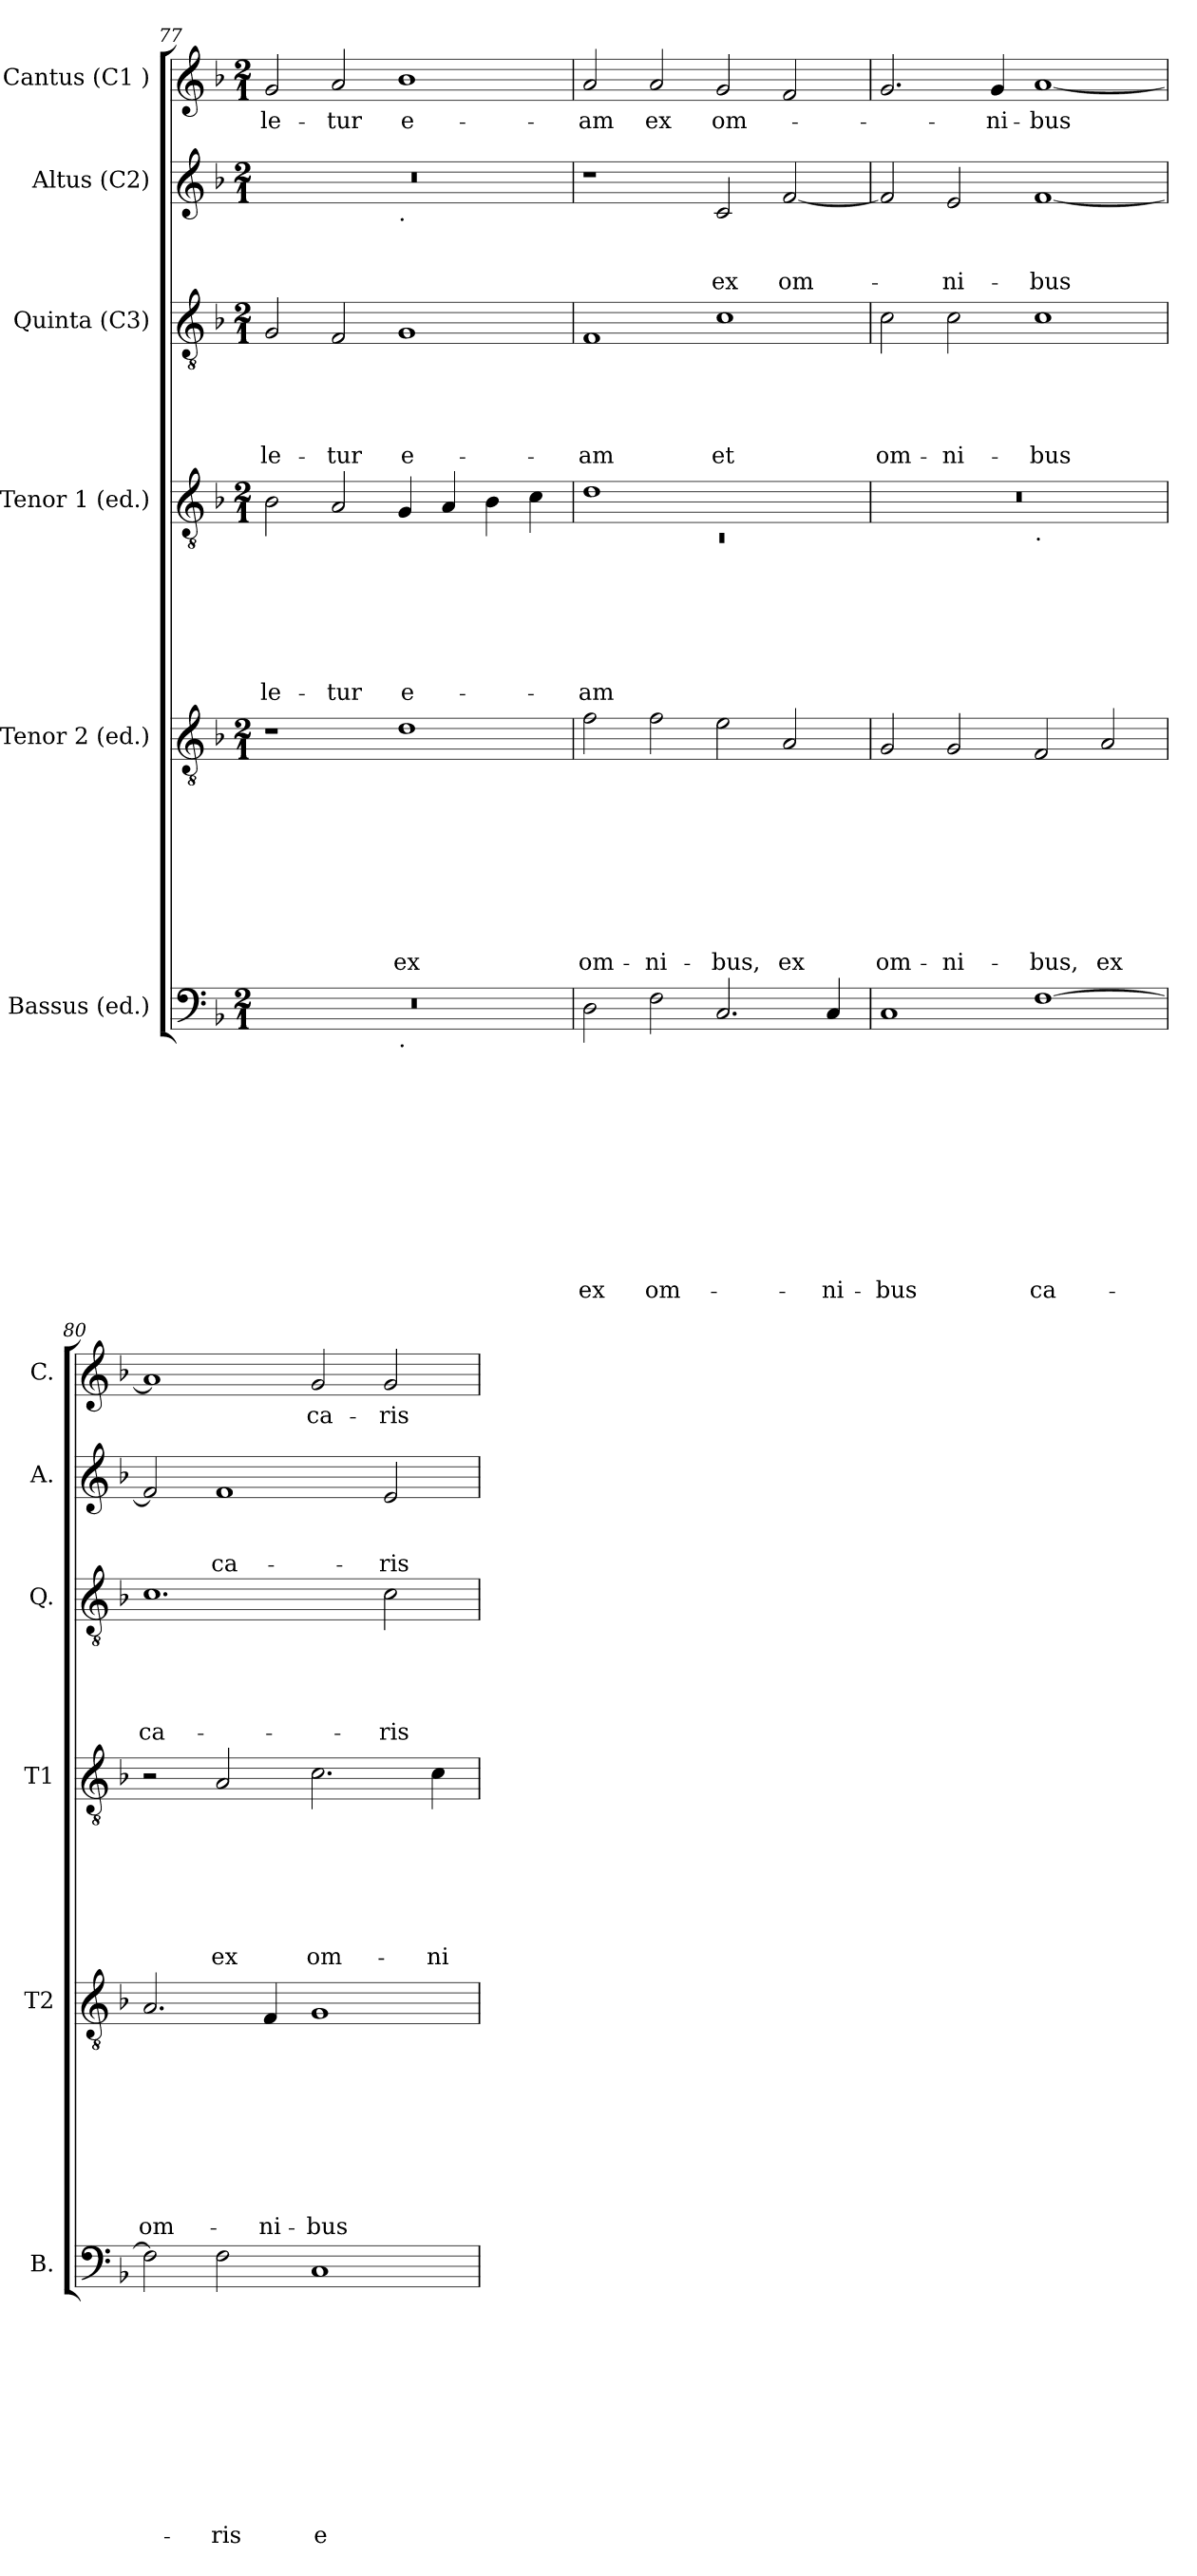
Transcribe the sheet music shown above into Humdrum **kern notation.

**kern	**text	**text	**text	**text	**text	**text	**text	**text	**text	**text	**text	**kern	**text	**text	**text	**text	**text	**text	**text	**text	**text	**kern	**text	**text	**text	**text	**text	**text	**text	**kern	**text	**text	**text	**text	**text	**kern	**text	**text	**text	**kern	**text
*part6	*part6	*part6	*part6	*part6	*part6	*part6	*part6	*part6	*part6	*part6	*part6	*part5	*part5	*part5	*part5	*part5	*part5	*part5	*part5	*part5	*part5	*part4	*part4	*part4	*part4	*part4	*part4	*part4	*part4	*part3	*part3	*part3	*part3	*part3	*part3	*part2	*part2	*part2	*part2	*part1	*part1
*staff6	*staff6	*staff6	*staff6	*staff6	*staff6	*staff6	*staff6	*staff6	*staff6	*staff6	*staff6	*staff5	*staff5	*staff5	*staff5	*staff5	*staff5	*staff5	*staff5	*staff5	*staff5	*staff4	*staff4	*staff4	*staff4	*staff4	*staff4	*staff4	*staff4	*staff3	*staff3	*staff3	*staff3	*staff3	*staff3	*staff2	*staff2	*staff2	*staff2	*staff1	*staff1
*I"Bassus (ed.)	*	*	*	*	*	*	*	*	*	*	*	*I"Tenor 2 (ed.)	*	*	*	*	*	*	*	*	*	*I"Tenor 1 (ed.)	*	*	*	*	*	*	*	*I"Quinta (C3)	*	*	*	*	*	*I"Altus (C2)	*	*	*	*I"Cantus (C1 )	*
*I'B.	*	*	*	*	*	*	*	*	*	*	*	*I'T2	*	*	*	*	*	*	*	*	*	*I'T1	*	*	*	*	*	*	*	*I'Q.	*	*	*	*	*	*I'A.	*	*	*	*I'C.	*
*clefF4	*	*	*	*	*	*	*	*	*	*	*	*clefGv2	*	*	*	*	*	*	*	*	*	*clefGv2	*	*	*	*	*	*	*	*clefGv2	*	*	*	*	*	*clefG2	*	*	*	*clefG2	*
*k[b-]	*	*	*	*	*	*	*	*	*	*	*	*k[b-]	*	*	*	*	*	*	*	*	*	*k[b-]	*	*	*	*	*	*	*	*k[b-]	*	*	*	*	*	*k[b-]	*	*	*	*k[b-]	*
*F:	*	*	*	*	*	*	*	*	*	*	*	*F:	*	*	*	*	*	*	*	*	*	*F:	*	*	*	*	*	*	*	*F:	*	*	*	*	*	*F:	*	*	*	*F:	*
*M2/1	*	*	*	*	*	*	*	*	*	*	*	*M2/1	*	*	*	*	*	*	*	*	*	*M2/1	*	*	*	*	*	*	*	*M2/1	*	*	*	*	*	*M2/1	*	*	*	*M2/1	*
=77	=77	=77	=77	=77	=77	=77	=77	=77	=77	=77	=77	=77	=77	=77	=77	=77	=77	=77	=77	=77	=77	=77	=77	=77	=77	=77	=77	=77	=77	=77	=77	=77	=77	=77	=77	=77	=77	=77	=77	=77	=77
!	!	!	!	!	!	!	!	!	!	!	!	!	!	!	!	!	!	!	!	!	!	!	!	!	!	!	!	!	!LO:LY:b	!	!	!	!	!	!LO:LY:b	!	!	!	!	!	!LO:LY:b
*^	*	*	*	*	*	*	*	*	*	*	*	*	*	*	*	*	*	*	*	*	*	*	*	*	*	*	*	*	*	*	*	*	*	*	*	*^	*	*	*	*	*
0r	1ryy	.	.	.	.	.	.	.	.	.	.	.	1r	.	.	.	.	.	.	.	.	.	2B-\	.	.	.	.	.	.	-le-	2G/	.	.	.	.	-le-	0r	1ryy	.	.	.	2g/	-le-
!	!	!	!	!	!	!	!	!	!	!	!	!	!	!	!	!	!	!	!	!	!	!	!	!	!	!	!	!	!	!LO:LY:b	!	!	!	!	!	!LO:LY:b	!	!	!	!	!	!	!LO:LY:b
.	.	.	.	.	.	.	.	.	.	.	.	.	.	.	.	.	.	.	.	.	.	.	2A/	.	.	.	.	.	.	-tur	2F/	.	.	.	.	-tur	.	.	.	.	.	2a/	-tur
!	!	!	!	!	!	!	!	!	!	!	!	!	!	!	!	!	!	!	!	!	!	!	!	!	!	!	!	!	!	!	!	!	!	!	!	!	!	!LO:TX:b:t=.	!	!	!	!	!
!	!LO:TX:b:t=.	!	!	!	!	!	!	!	!	!	!	!	!	!	!	!	!	!	!	!	!	!	!	!	!	!	!	!	!	!	!	!	!	!	!	!	!	!	!	!	!	!	!
!	!	!	!	!	!	!	!	!	!	!	!	!	!	!	!	!	!	!	!	!	!	!LO:LY:b	!	!	!	!	!	!	!	!LO:LY:b	!	!	!	!	!	!LO:LY:b:rj	!	!	!	!	!	!	!LO:LY:b:rj
.	1ryy	.	.	.	.	.	.	.	.	.	.	.	1d	.	.	.	.	.	.	.	.	ex	4G/	.	.	.	.	.	.	e-	1G	.	.	.	.	e-	.	1ryy	.	.	.	1b-	e-
.	.	.	.	.	.	.	.	.	.	.	.	.	.	.	.	.	.	.	.	.	.	.	4A/	.	.	.	.	.	.	.	.	.	.	.	.	.	.	.	.	.	.	.	.
.	.	.	.	.	.	.	.	.	.	.	.	.	.	.	.	.	.	.	.	.	.	.	4B-\	.	.	.	.	.	.	.	.	.	.	.	.	.	.	.	.	.	.	.	.
.	.	.	.	.	.	.	.	.	.	.	.	.	.	.	.	.	.	.	.	.	.	.	4c\	.	.	.	.	.	.	.	.	.	.	.	.	.	.	.	.	.	.	.	.
=78	=78	=78	=78	=78	=78	=78	=78	=78	=78	=78	=78	=78	=78	=78	=78	=78	=78	=78	=78	=78	=78	=78	=78	=78	=78	=78	=78	=78	=78	=78	=78	=78	=78	=78	=78	=78	=78	=78	=78	=78	=78	=78	=78
*	*	*	*	*	*	*	*	*	*	*	*	*	*	*	*	*	*	*	*	*	*	*	*^	*	*	*	*	*	*	*	*	*	*	*	*	*	*	*	*	*	*	*	*
!	!	!	!	!	!	!	!	!	!	!	!	!LO:LY:b	!	!	!	!	!	!	!	!	!	!LO:LY:b	!	!LO:N:vis=1	!	!	!	!	!	!	!LO:LY:b	!	!	!	!	!	!LO:LY:b	!	!	!	!	!	!	!LO:LY:b
*v	*v	*	*	*	*	*	*	*	*	*	*	*	*	*	*	*	*	*	*	*	*	*	*	*	*	*	*	*	*	*	*	*	*	*	*	*	*	*v	*v	*	*	*	*	*
2D\	.	.	.	.	.	.	.	.	.	.	ex	2f\	.	.	.	.	.	.	.	.	om-	1d	0rC	.	.	.	.	.	.	-am	1F	.	.	.	.	-am	1r	.	.	.	2a/	-am
!	!	!	!	!	!	!	!	!	!	!	!LO:LY:b	!	!	!	!	!	!	!	!	!	!LO:LY:b	!	!	!	!	!	!	!	!	!	!	!	!	!	!	!	!	!	!	!	!	!LO:LY:b
2F\	.	.	.	.	.	.	.	.	.	.	om-	2f\	.	.	.	.	.	.	.	.	-ni-	.	.	.	.	.	.	.	.	.	.	.	.	.	.	.	.	.	.	.	2a/	ex
!	!	!	!	!	!	!	!	!	!	!	!	!	!	!	!	!	!	!	!	!	!LO:LY:b	!	!	!	!	!	!	!	!	!	!	!	!	!	!	!LO:LY:b	!	!	!	!LO:LY:b	!	!LO:LY:b
2.C/	.	.	.	.	.	.	.	.	.	.	.	2e\	.	.	.	.	.	.	.	.	-bus,	1ryy	.	.	.	.	.	.	.	.	1c	.	.	.	.	et	2c/	.	.	ex	2g/	om-
!	!	!	!	!	!	!	!	!	!	!	!	!	!	!	!	!	!	!	!	!	!LO:LY:b	!	!	!	!	!	!	!	!	!	!	!	!	!	!	!	!	!	!	!LO:LY:b	!	!
.	.	.	.	.	.	.	.	.	.	.	.	2A/	.	.	.	.	.	.	.	.	ex	.	.	.	.	.	.	.	.	.	.	.	.	.	.	.	[<2f/	.	.	om-	2f/	.
!	!	!	!	!	!	!	!	!	!	!	!LO:LY:b	!	!	!	!	!	!	!	!	!	!	!	!	!	!	!	!	!	!	!	!	!	!	!	!	!	!	!	!	!	!	!
4C/	.	.	.	.	.	.	.	.	.	.	-ni-	.	.	.	.	.	.	.	.	.	.	.	.	.	.	.	.	.	.	.	.	.	.	.	.	.	.	.	.	.	.	.
=79	=79	=79	=79	=79	=79	=79	=79	=79	=79	=79	=79	=79	=79	=79	=79	=79	=79	=79	=79	=79	=79	=79	=79	=79	=79	=79	=79	=79	=79	=79	=79	=79	=79	=79	=79	=79	=79	=79	=79	=79	=79	=79
!	!	!	!	!	!	!	!	!	!	!	!LO:LY:b	!	!	!	!	!	!	!	!	!	!LO:LY:b	!	!	!	!	!	!	!	!	!	!	!	!	!	!	!LO:LY:b	!	!	!	!	!	!
1C	.	.	.	.	.	.	.	.	.	.	-bus	2G/	.	.	.	.	.	.	.	.	om-	0r	1ryy	.	.	.	.	.	.	.	2c\	.	.	.	.	om-	2f/]	.	.	.	2.g/	.
!	!	!	!	!	!	!	!	!	!	!	!	!	!	!	!	!	!	!	!	!	!LO:LY:b	!	!	!	!	!	!	!	!	!	!	!	!	!	!	!LO:LY:b	!	!	!	!LO:LY:b	!	!
.	.	.	.	.	.	.	.	.	.	.	.	2G/	.	.	.	.	.	.	.	.	-ni-	.	.	.	.	.	.	.	.	.	2c\	.	.	.	.	-ni-	2e/	.	.	-ni-	.	.
!	!	!	!	!	!	!	!	!	!	!	!	!	!	!	!	!	!	!	!	!	!	!	!	!	!	!	!	!	!	!	!	!	!	!	!	!	!	!	!	!	!	!LO:LY:b
.	.	.	.	.	.	.	.	.	.	.	.	.	.	.	.	.	.	.	.	.	.	.	.	.	.	.	.	.	.	.	.	.	.	.	.	.	.	.	.	.	4g/	-ni-
!	!	!	!	!	!	!	!	!	!	!	!	!	!	!	!	!	!	!	!	!	!	!	!LO:TX:b:t=.	!	!	!	!	!	!	!	!	!	!	!	!	!	!	!	!	!	!	!
!	!	!	!	!	!	!	!	!	!	!	!LO:LY:b	!	!	!	!	!	!	!	!	!	!LO:LY:b	!	!	!	!	!	!	!	!	!	!	!	!	!	!	!LO:LY:b	!	!	!	!LO:LY:b	!	!LO:LY:b
[>1F	.	.	.	.	.	.	.	.	.	.	ca-	2F/	.	.	.	.	.	.	.	.	-bus,	.	1ryy	.	.	.	.	.	.	.	1c	.	.	.	.	-bus	[<1f	.	.	-bus	[<1a	-bus
!	!	!	!	!	!	!	!	!	!	!	!	!	!	!	!	!	!	!	!	!	!LO:LY:b	!	!	!	!	!	!	!	!	!	!	!	!	!	!	!	!	!	!	!	!	!
.	.	.	.	.	.	.	.	.	.	.	.	2A/	.	.	.	.	.	.	.	.	ex	.	.	.	.	.	.	.	.	.	.	.	.	.	.	.	.	.	.	.	.	.
=80	=80	=80	=80	=80	=80	=80	=80	=80	=80	=80	=80	=80	=80	=80	=80	=80	=80	=80	=80	=80	=80	=80	=80	=80	=80	=80	=80	=80	=80	=80	=80	=80	=80	=80	=80	=80	=80	=80	=80	=80	=80	=80
!	!	!	!	!	!	!	!	!	!	!	!	!	!	!	!	!	!	!	!	!	!LO:LY:b	!	!	!	!	!	!	!	!	!	!	!	!	!	!	!LO:LY:b	!	!	!	!	!	!
*	*	*	*	*	*	*	*	*	*	*	*	*	*	*	*	*	*	*	*	*	*	*v	*v	*	*	*	*	*	*	*	*	*	*	*	*	*	*	*	*	*	*	*
2F\]	.	.	.	.	.	.	.	.	.	.	.	2.A/	.	.	.	.	.	.	.	.	om-	2r	.	.	.	.	.	.	.	1.c	.	.	.	.	ca-	2f/]	.	.	.	1a]	.
!	!	!	!	!	!	!	!	!	!	!	!LO:LY:b	!	!	!	!	!	!	!	!	!	!	!	!	!	!	!	!	!	!LO:LY:b	!	!	!	!	!	!	!	!	!	!LO:LY:b	!	!
2F\	.	.	.	.	.	.	.	.	.	.	-ris	.	.	.	.	.	.	.	.	.	.	2A/	.	.	.	.	.	.	ex	.	.	.	.	.	.	1f	.	.	ca-	.	.
!	!	!	!	!	!	!	!	!	!	!	!	!	!	!	!	!	!	!	!	!	!LO:LY:b	!	!	!	!	!	!	!	!	!	!	!	!	!	!	!	!	!	!	!	!
.	.	.	.	.	.	.	.	.	.	.	.	4F/	.	.	.	.	.	.	.	.	-ni-	.	.	.	.	.	.	.	.	.	.	.	.	.	.	.	.	.	.	.	.
!	!	!	!	!	!	!	!	!	!	!	!LO:LY:b:rj	!	!	!	!	!	!	!	!	!	!LO:LY:b:rj	!	!	!	!	!	!	!	!LO:LY:b	!	!	!	!	!	!	!	!	!	!	!	!LO:LY:b
1C	.	.	.	.	.	.	.	.	.	.	e-	1G	.	.	.	.	.	.	.	.	-bus	2.c\	.	.	.	.	.	.	om-	.	.	.	.	.	.	.	.	.	.	2g/	ca-
!	!	!	!	!	!	!	!	!	!	!	!	!	!	!	!	!	!	!	!	!	!	!	!	!	!	!	!	!	!	!	!	!	!	!	!LO:LY:b	!	!	!	!LO:LY:b	!	!LO:LY:b
.	.	.	.	.	.	.	.	.	.	.	.	.	.	.	.	.	.	.	.	.	.	.	.	.	.	.	.	.	.	2c\	.	.	.	.	-ris	2e/	.	.	-ris	2g/	-ris
!	!	!	!	!	!	!	!	!	!	!	!	!	!	!	!	!	!	!	!	!	!	!	!	!	!	!	!	!	!LO:LY:b	!	!	!	!	!	!	!	!	!	!	!	!
.	.	.	.	.	.	.	.	.	.	.	.	.	.	.	.	.	.	.	.	.	.	4c\	.	.	.	.	.	.	-ni-	.	.	.	.	.	.	.	.	.	.	.	.
=	=	=	=	=	=	=	=	=	=	=	=	=	=	=	=	=	=	=	=	=	=	=	=	=	=	=	=	=	=	=	=	=	=	=	=	=	=	=	=	=	=
*-	*-	*-	*-	*-	*-	*-	*-	*-	*-	*-	*-	*-	*-	*-	*-	*-	*-	*-	*-	*-	*-	*-	*-	*-	*-	*-	*-	*-	*-	*-	*-	*-	*-	*-	*-	*-	*-	*-	*-	*-	*-
